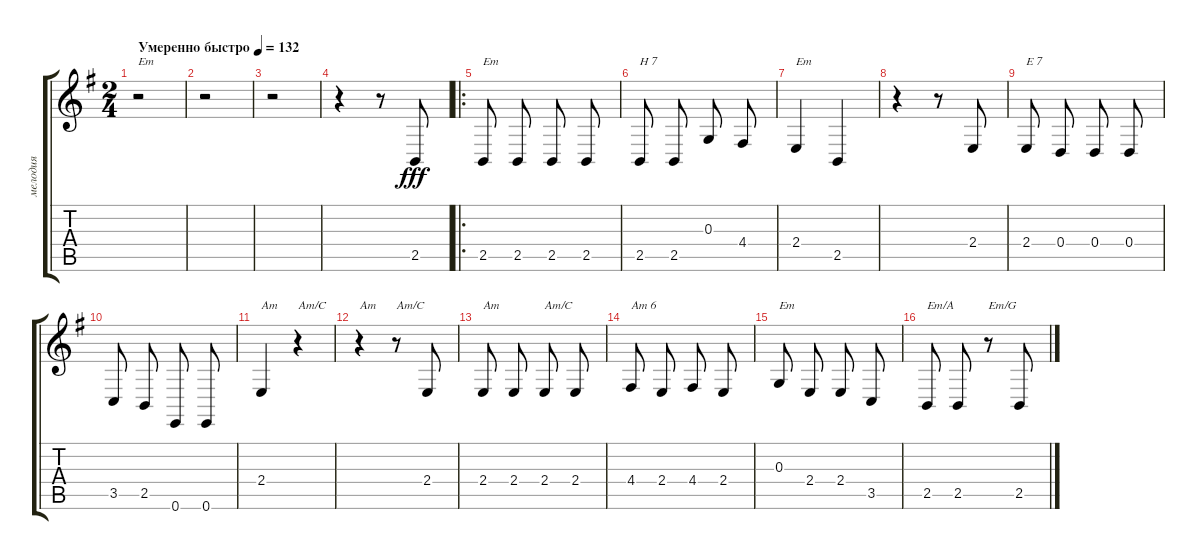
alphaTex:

\track ("мелодия" "мелодия") {instrument accordion}
\staff {score tabs}
\tuning (E4 B3 G3 D3 A2 E2) {hide}
\ts (2 4)
\tempo (132 "Умеренно быстро")
\clef g2
\ks eminor
r.2{txt "Em" dy fff instrument accordion} |
r.2 |
r.2 |
r.4 r.8 2.5.8 |
\ro
2.5.8{txt "Em" beam split} 2.5.8 2.5.8{beam split} 2.5.8 |
2.5.8{txt "H 7" beam split} 2.5.8 0.3.8{beam split} 4.4.8 |
2.4.4{txt "Em"} 2.5.4 |
r.4 r.8 2.4.8 |
2.4.8{txt "E 7" beam split} 0.4.8 0.4.8{beam split} 0.4.8 |
3.5.8{beam split} 2.5.8 0.6.8{beam split} 0.6.8 |
2.4.4{txt "Am"} r.4{txt "Am/C"} |
r.4{txt "Am"} r.8{txt "Am/C"} 2.4.8 |
2.4.8{txt "Am" beam split} 2.4.8 2.4.8{txt "Am/C" beam split} 2.4.8 |
4.4.8{txt "Am 6" beam split} 2.4.8 4.4.8{beam split} 2.4.8 |
0.3.8{txt "Em" beam split} 2.4.8 2.4.8{beam split} 3.5.8 |
2.5.8{txt "Em/A" beam split} 2.5.8 r.8{txt "Em/G"} 2.5.8
